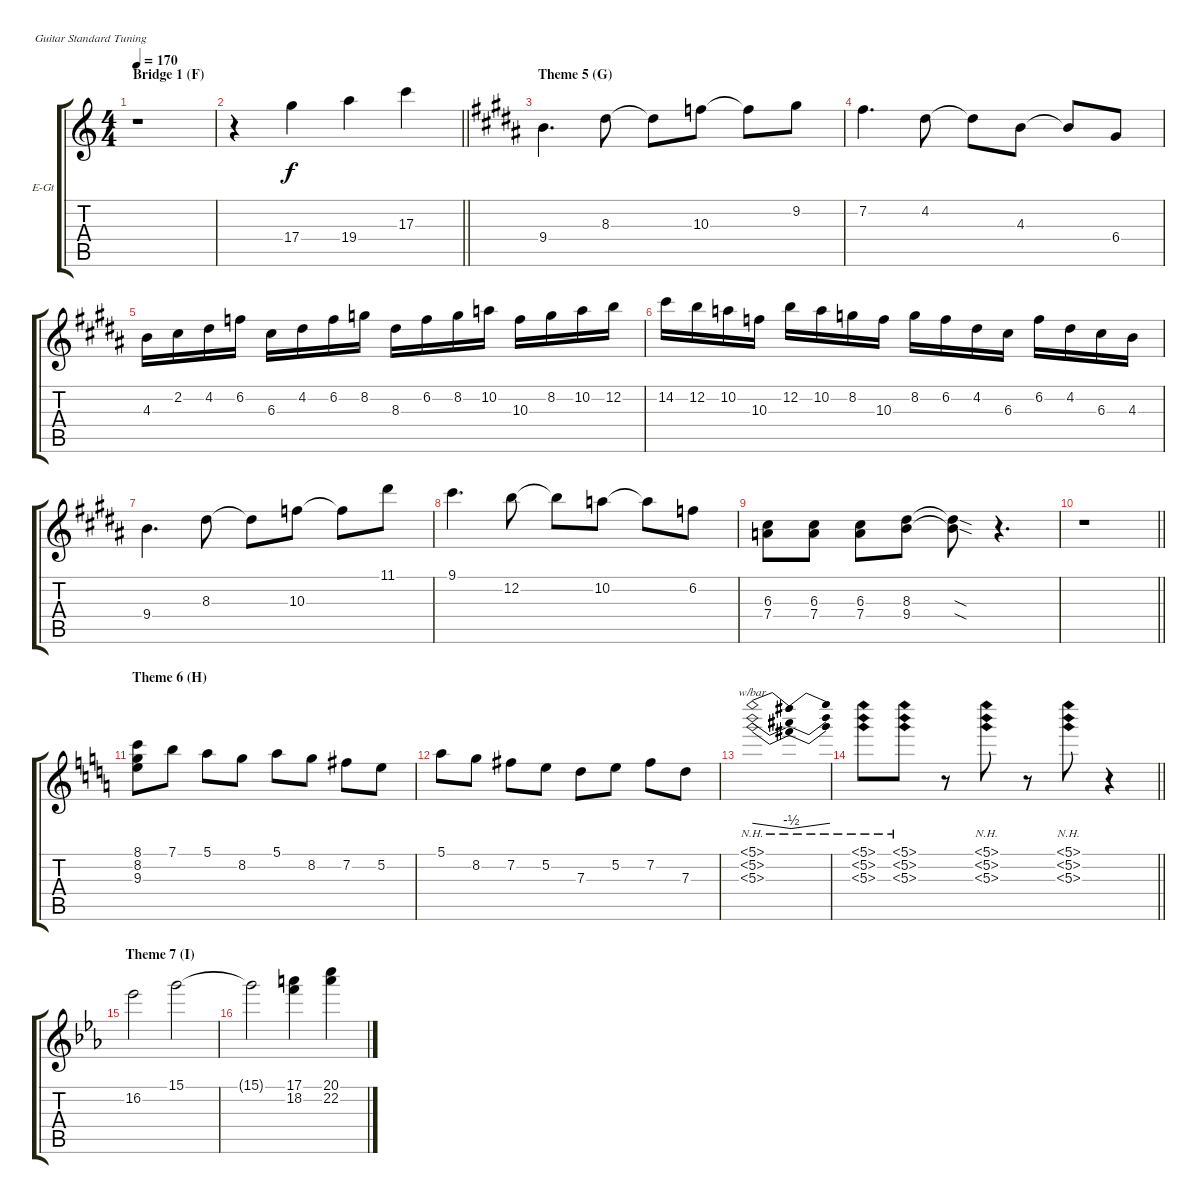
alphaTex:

\bracketExtendMode groupsimilarinstruments
\firstSystemTrackNameOrientation horizontal
\otherSystemsTrackNameOrientation horizontal
\track ("Lead" "E-Gt") {instrument distortionguitar}
\staff {score tabs}
\tuning (E4 B3 G3 D3 A2 E2)
\ts (4 4)
\section ("" "Bridge 1 (F)")
\tempo 170
\clef g2
\ks c
r.1{dy f} |
\barLineRight lightlight
r.4 17.4.4 19.4.4 17.3.4 |
\section ("" "Theme 5 (G)")
\ks b
9.4.4{d} 8.3.8 8.3{t}.8 10.3.8 10.3{t}.8 9.2.8 |
7.2.4{d} 4.2.8 4.2{t}.8 4.3.8 4.3{t}.8 6.4.8 |
4.3.16 2.2.16 4.2.16 6.2.16 6.3.16 4.2.16 6.2.16 8.2.16 8.3.16 6.2.16 8.2.16 10.2.16 10.3.16 8.2.16 10.2.16 12.2.16 |
14.2.16 12.2.16 10.2.16 10.3.16 12.2.16 10.2.16 8.2.16 10.3.16 8.2.16 6.2.16 4.2.16 6.3.16 6.2.16 4.2.16 6.3.16 4.3.16 |
9.4.4{d} 8.3.8 8.3{t}.8 10.3.8 10.3{t}.8 11.1.8 |
9.1.4{d} 12.2.8 12.2{t}.8 10.2.8 10.2{t}.8 6.2.8 |
(6.3 7.4).8 (6.3 7.4).8 (6.3 7.4).8 (8.3 9.4).8 (8.3{sod t} 9.4{sod t}).8 r.4{d} |
\barLineRight lightlight
r.1 |
\section ("" "Theme 6 (H)")
\ks c
(8.1 8.2 9.3).8 7.1.8 5.1.8 8.2.8 5.1.8 8.2.8 7.2.8 5.2.8 |
5.1.8 8.2.8 7.2.8 5.2.8 7.3.8 5.2.8 7.2.8 7.3.8 |
(5.1{nh} 5.2{nh} 5.3{nh}).1{tbe (dip default 0 0 30 -2 60 0)} |
\barLineRight lightlight
(5.1{nh} 5.2{nh} 5.3{nh}).8 (5.1{nh} 5.2{nh} 5.3{nh}).8 r.8 (5.1{nh} 5.2{nh} 5.3{nh}).8 r.8 (5.1{nh} 5.2{nh} 5.3{nh}).8 r.4 |
\section ("" "Theme 7 (I)")
\ks eb
16.2.2 15.1.2 |
15.1{t}.2 (17.1 18.2).4 (20.1 22.2).4
